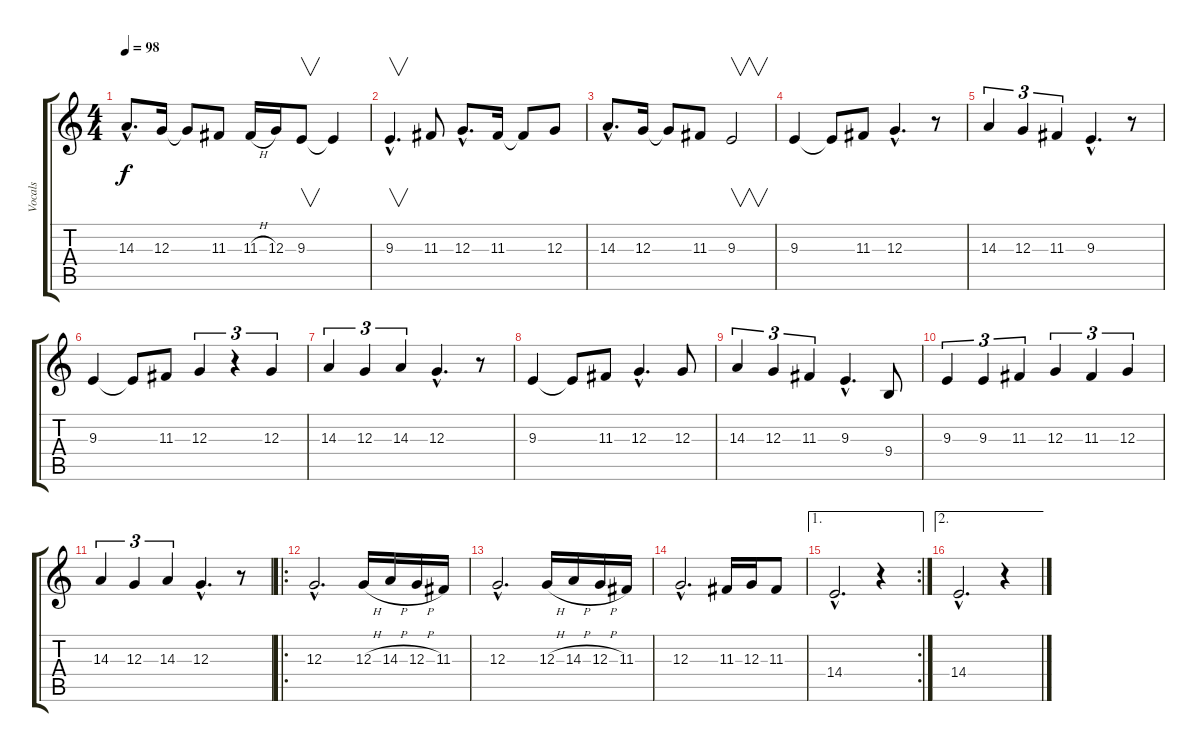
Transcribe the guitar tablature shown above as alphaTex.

\track ("Vocals" "Vocals") {instrument stringensemble1}
\staff {score tabs}
\tuning (E4 B3 G3 D3 A2 E2) {hide}
\ts (4 4)
\tempo 98
\clef g2
\ks c
14.3{hac}.8{d dy f} 12.3.16 12.3{t}.8 11.3.8 11.3{h}.16 12.3.16 9.3.8{v} 9.3{t}.4 |
9.3{hac}.4{v d} 11.3.8 12.3{hac}.8{d} 11.3.16 11.3{t}.8 12.3.8 |
14.3{hac}.8{d} 12.3.16 12.3{t}.8 11.3.8 9.3.2{v} |
9.3.4 9.3{t}.8 11.3.8 12.3{hac}.4{d} r.8 |
14.3.4{tu (3 2)} 12.3.4{tu (3 2)} 11.3.4{tu (3 2)} 9.3{hac}.4{d} r.8 |
9.3.4 9.3{t}.8 11.3.8 12.3.4{tu (3 2)} r.4{tu (3 2)} 12.3.4{tu (3 2)} |
14.3.4{tu (3 2)} 12.3.4{tu (3 2)} 14.3.4{tu (3 2)} 12.3{hac}.4{d} r.8 |
9.3.4 9.3{t}.8 11.3.8 12.3{hac}.4{d} 12.3.8 |
14.3.4{tu (3 2)} 12.3.4{tu (3 2)} 11.3.4{tu (3 2)} 9.3{hac}.4{d} 9.4.8 |
9.3.4{tu (3 2)} 9.3.4{tu (3 2)} 11.3.4{tu (3 2)} 12.3.4{tu (3 2)} 11.3.4{tu (3 2)} 12.3.4{tu (3 2)} |
14.3.4{tu (3 2)} 12.3.4{tu (3 2)} 14.3.4{tu (3 2)} 12.3{hac}.4{d} r.8 |
\ro
12.3{hac}.2{d} 12.3{h}.16 14.3{h}.16 12.3{h}.16 11.3.16 |
12.3{hac}.2{d} 12.3{h}.16 14.3{h}.16 12.3{h}.16 11.3.16 |
12.3{hac}.2{d} 11.3.16 12.3.16 11.3.8 |
\ae 1
\rc 2
14.4{hac}.2{d} r.4 |
\ae 2
14.4{hac}.2{d} r.4
